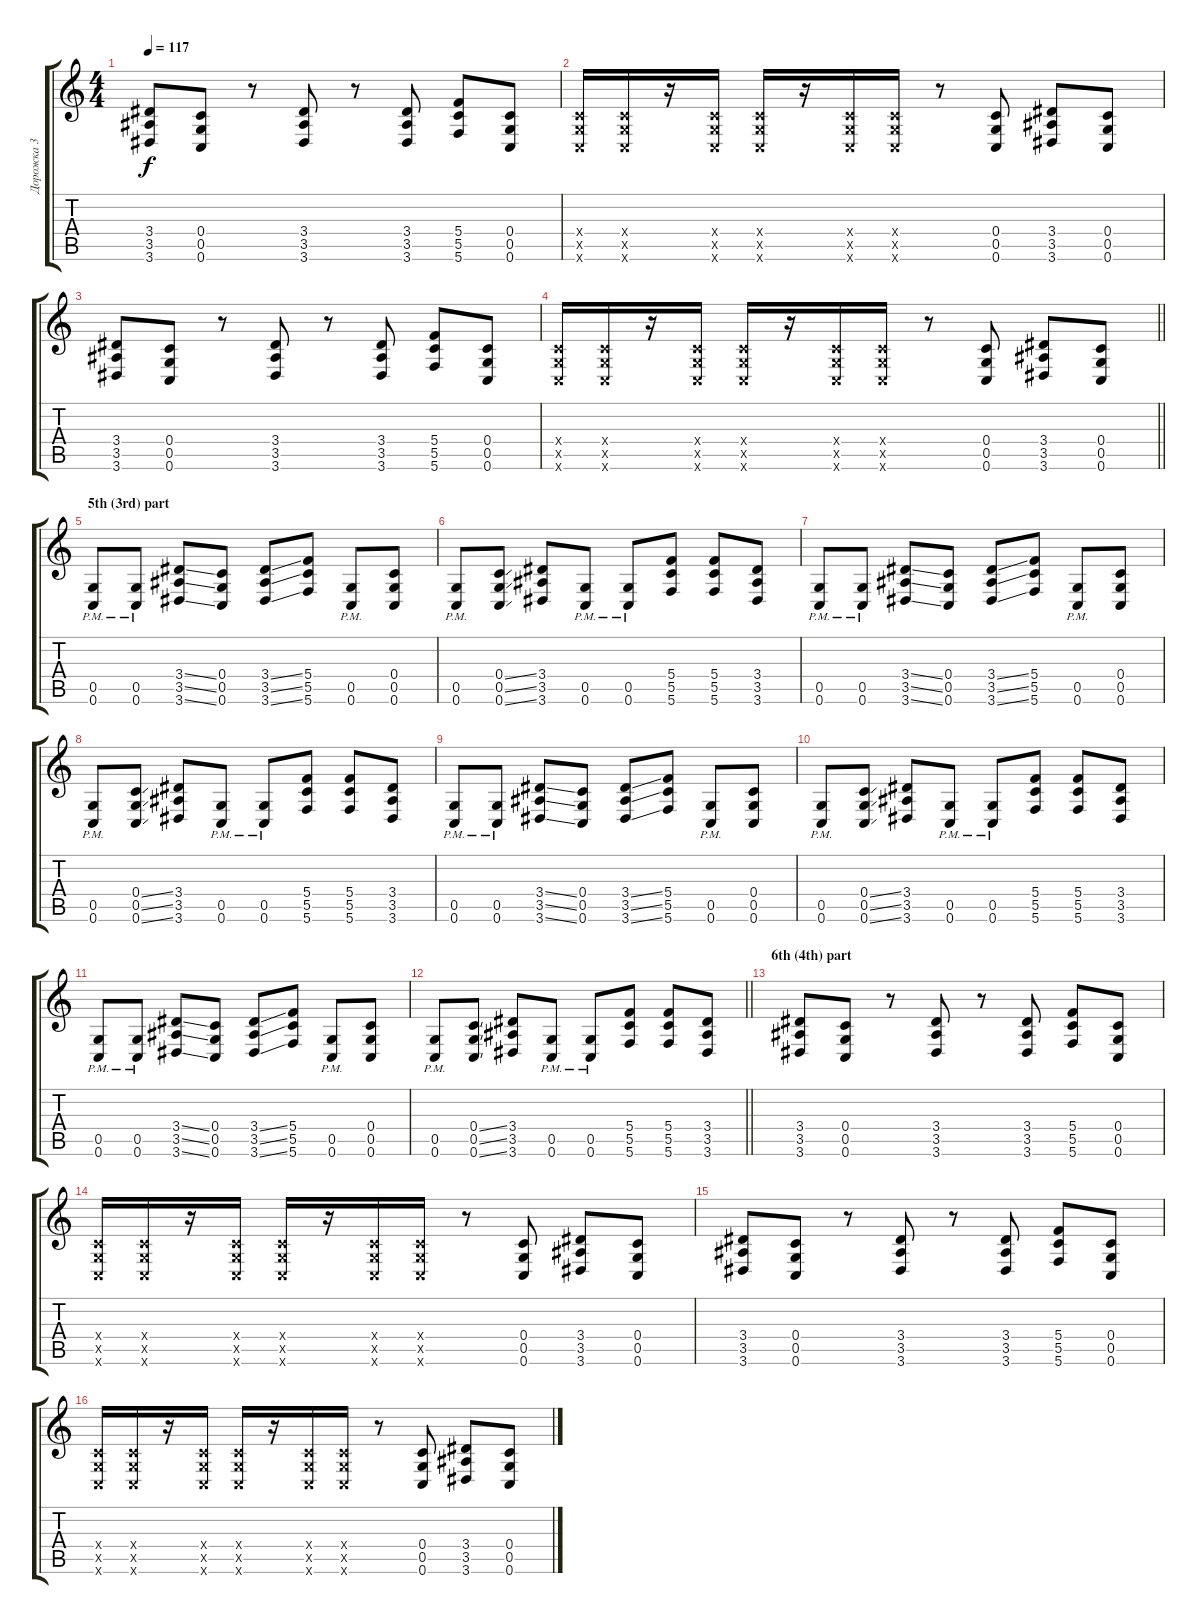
\track ("Дорожка 3" "Дорожка 3") {instrument distortionguitar}
\staff {score tabs}
\tuning (D4 A3 F3 C3 G2 C2) {hide}
\ts (4 4)
\tempo 117
\clef g2
\ks c
(3.4 3.5 3.6).8{dy f} (0.4 0.5 0.6).8 r.8 (3.4 3.5 3.6).8 r.8 (3.4 3.5 3.6).8 (5.4 5.5 5.6).8 (0.4 0.5 0.6).8 |
(0.4{x} 0.5{x} 0.6{x}).16 (0.4{x} 0.5{x} 0.6{x}).16 r.16 (0.4{x} 0.5{x} 0.6{x}).16 (0.4{x} 0.5{x} 0.6{x}).16 r.16 (0.4{x} 0.5{x} 0.6{x}).16 (0.4{x} 0.5{x} 0.6{x}).16 r.8 (0.4 0.5 0.6).8 (3.4 3.5 3.6).8 (0.4 0.5 0.6).8 |
(3.4 3.5 3.6).8 (0.4 0.5 0.6).8 r.8 (3.4 3.5 3.6).8 r.8 (3.4 3.5 3.6).8 (5.4 5.5 5.6).8 (0.4 0.5 0.6).8 |
\barLineRight lightlight
(0.4{x} 0.5{x} 0.6{x}).16 (0.4{x} 0.5{x} 0.6{x}).16 r.16 (0.4{x} 0.5{x} 0.6{x}).16 (0.4{x} 0.5{x} 0.6{x}).16 r.16 (0.4{x} 0.5{x} 0.6{x}).16 (0.4{x} 0.5{x} 0.6{x}).16 r.8 (0.4 0.5 0.6).8 (3.4 3.5 3.6).8 (0.4 0.5 0.6).8 |
\section ("" "5th (3rd) part")
(0.5{pm} 0.6{pm}).8 (0.5{pm} 0.6{pm}).8 (3.4{ss} 3.5{ss} 3.6{ss}).8 (0.4 0.5 0.6).8 (3.4{ss} 3.5{ss} 3.6{ss}).8 (5.4 5.5 5.6).8 (0.5{pm} 0.6{pm}).8 (0.4 0.5 0.6).8 |
(0.5{pm} 0.6{pm}).8 (0.4{ss} 0.5{ss} 0.6{ss}).8 (3.4 3.5 3.6).8 (0.5{pm} 0.6{pm}).8 (0.5{pm} 0.6{pm}).8 (5.4 5.5 5.6).8 (5.4 5.5 5.6).8 (3.4 3.5 3.6).8 |
(0.5{pm} 0.6{pm}).8 (0.5{pm} 0.6{pm}).8 (3.4{ss} 3.5{ss} 3.6{ss}).8 (0.4 0.5 0.6).8 (3.4{ss} 3.5{ss} 3.6{ss}).8 (5.4 5.5 5.6).8 (0.5{pm} 0.6{pm}).8 (0.4 0.5 0.6).8 |
(0.5{pm} 0.6{pm}).8 (0.4{ss} 0.5{ss} 0.6{ss}).8 (3.4 3.5 3.6).8 (0.5{pm} 0.6{pm}).8 (0.5{pm} 0.6{pm}).8 (5.4 5.5 5.6).8 (5.4 5.5 5.6).8 (3.4 3.5 3.6).8 |
(0.5{pm} 0.6{pm}).8 (0.5{pm} 0.6{pm}).8 (3.4{ss} 3.5{ss} 3.6{ss}).8 (0.4 0.5 0.6).8 (3.4{ss} 3.5{ss} 3.6{ss}).8 (5.4 5.5 5.6).8 (0.5{pm} 0.6{pm}).8 (0.4 0.5 0.6).8 |
(0.5{pm} 0.6{pm}).8 (0.4{ss} 0.5{ss} 0.6{ss}).8 (3.4 3.5 3.6).8 (0.5{pm} 0.6{pm}).8 (0.5{pm} 0.6{pm}).8 (5.4 5.5 5.6).8 (5.4 5.5 5.6).8 (3.4 3.5 3.6).8 |
(0.5{pm} 0.6{pm}).8 (0.5{pm} 0.6{pm}).8 (3.4{ss} 3.5{ss} 3.6{ss}).8 (0.4 0.5 0.6).8 (3.4{ss} 3.5{ss} 3.6{ss}).8 (5.4 5.5 5.6).8 (0.5{pm} 0.6{pm}).8 (0.4 0.5 0.6).8 |
\barLineRight lightlight
(0.5{pm} 0.6{pm}).8 (0.4{ss} 0.5{ss} 0.6{ss}).8 (3.4 3.5 3.6).8 (0.5{pm} 0.6{pm}).8 (0.5{pm} 0.6{pm}).8 (5.4 5.5 5.6).8 (5.4 5.5 5.6).8 (3.4 3.5 3.6).8 |
\section ("" "6th (4th) part")
(3.4 3.5 3.6).8 (0.4 0.5 0.6).8 r.8 (3.4 3.5 3.6).8 r.8 (3.4 3.5 3.6).8 (5.4 5.5 5.6).8 (0.4 0.5 0.6).8 |
(0.4{x} 0.5{x} 0.6{x}).16 (0.4{x} 0.5{x} 0.6{x}).16 r.16 (0.4{x} 0.5{x} 0.6{x}).16 (0.4{x} 0.5{x} 0.6{x}).16 r.16 (0.4{x} 0.5{x} 0.6{x}).16 (0.4{x} 0.5{x} 0.6{x}).16 r.8 (0.4 0.5 0.6).8 (3.4 3.5 3.6).8 (0.4 0.5 0.6).8 |
(3.4 3.5 3.6).8 (0.4 0.5 0.6).8 r.8 (3.4 3.5 3.6).8 r.8 (3.4 3.5 3.6).8 (5.4 5.5 5.6).8 (0.4 0.5 0.6).8 |
(0.4{x} 0.5{x} 0.6{x}).16 (0.4{x} 0.5{x} 0.6{x}).16 r.16 (0.4{x} 0.5{x} 0.6{x}).16 (0.4{x} 0.5{x} 0.6{x}).16 r.16 (0.4{x} 0.5{x} 0.6{x}).16 (0.4{x} 0.5{x} 0.6{x}).16 r.8 (0.4 0.5 0.6).8 (3.4 3.5 3.6).8 (0.4 0.5 0.6).8
